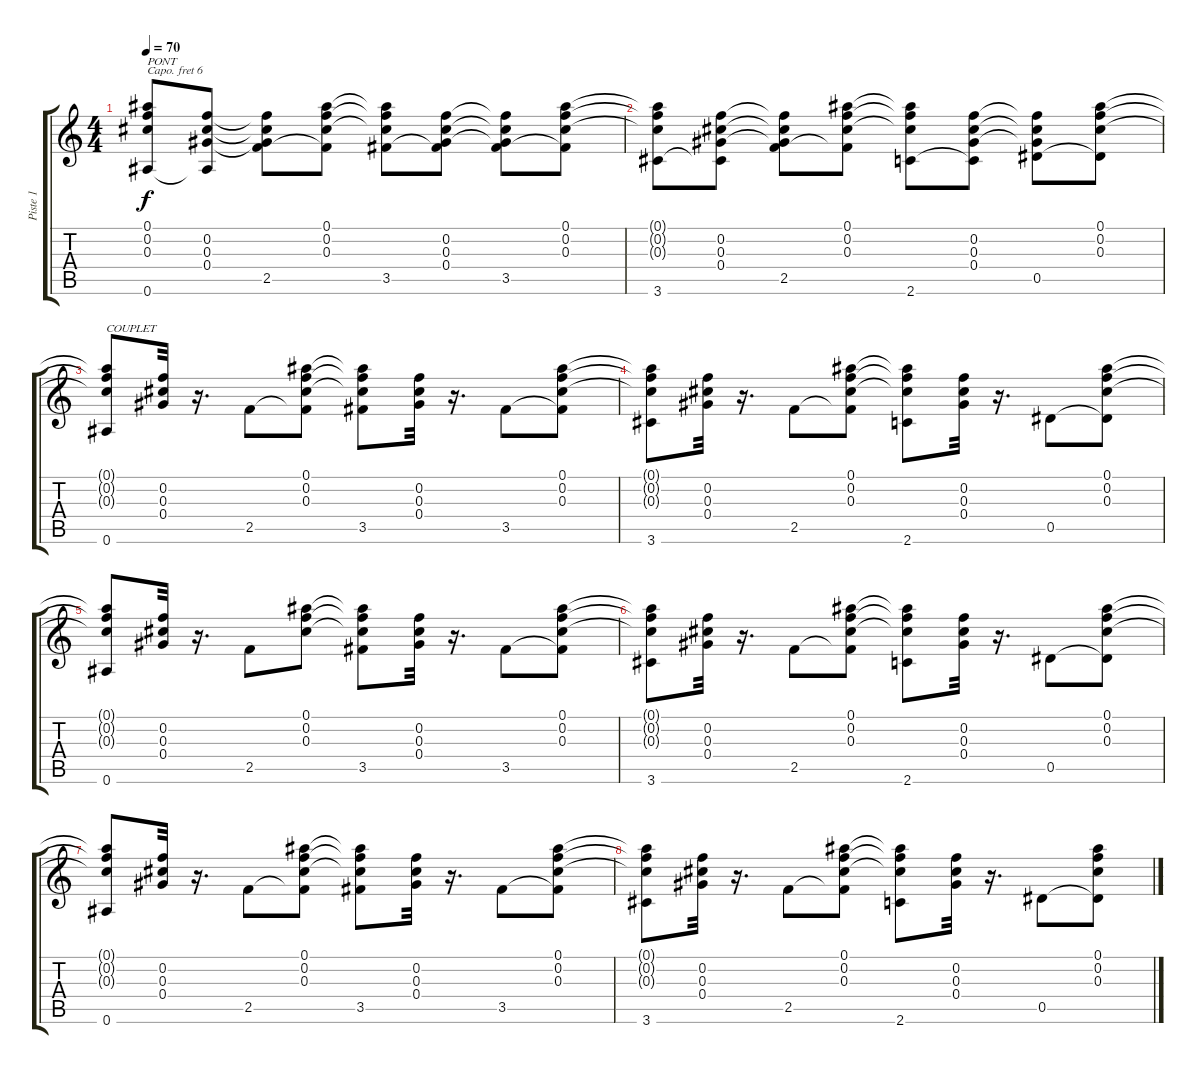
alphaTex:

\track ("Piste 1" "Piste 1") {instrument acousticguitarnylon}
\staff {score tabs}
\capo 6
\tuning (E4 B3 G3 D3 A2 E2) {hide}
\ts (4 4)
\tempo 70
\clef g2
\ks c
(0.1{t} 0.2{t} 0.3{t} 0.6).8{txt "PONT" dy f} (0.2 0.3 0.4 0.6{t}).8 (0.2{t} 0.3{t} 0.4{t} 2.5).8 (0.1 0.2 0.3 2.5{t}).8 (0.1{t} 0.2{t} 0.3{t} 3.5).8 (0.2 0.3 0.4 3.5{t}).8 (0.2{t} 0.3{t} 0.4{t} 3.5).8 (0.1 0.2 0.3 3.5{t}).8 |
(0.1{t} 0.2{t} 0.3{t} 3.6).8 (0.2 0.3 0.4 3.6{t}).8 (0.2{t} 0.3{t} 0.4{t} 2.5).8 (0.1 0.2 0.3 2.5{t}).8 (0.1{t} 0.2{t} 0.3{t} 2.6).8 (0.2 0.3 0.4 2.6{t}).8 (0.2{t} 0.3{t} 0.4{t} 0.5).8 (0.1 0.2 0.3 0.5{t}).8 |
(0.1{t} 0.2{t} 0.3{t} 0.6).8{txt "COUPLET"} (0.2 0.3 0.4).32 r.16{d} 2.5.8 (0.1 0.2 0.3 2.5{t}).8 (0.1{t} 0.2{t} 0.3{t} 3.5).8 (0.2 0.3 0.4).32 r.16{d} 3.5.8 (0.1 0.2 0.3 3.5{t}).8 |
(0.1{t} 0.2{t} 0.3{t} 3.6).8 (0.2 0.3 0.4).32 r.16{d} 2.5.8 (0.1 0.2 0.3 2.5{t}).8 (0.1{t} 0.2{t} 0.3{t} 2.6).8 (0.2 0.3 0.4).32 r.16{d} 0.5.8 (0.1 0.2 0.3 0.5{t}).8 |
(0.1{t} 0.2{t} 0.3{t} 0.6).8 (0.2 0.3 0.4).32 r.16{d} 2.5.8 (0.1 0.2 0.3).8 (0.1{t} 0.2{t} 0.3{t} 3.5).8 (0.2 0.3 0.4).32 r.16{d} 3.5.8 (0.1 0.2 0.3 3.5{t}).8 |
(0.1{t} 0.2{t} 0.3{t} 3.6).8 (0.2 0.3 0.4).32 r.16{d} 2.5.8 (0.1 0.2 0.3 2.5{t}).8 (0.1{t} 0.2{t} 0.3{t} 2.6).8 (0.2 0.3 0.4).32 r.16{d} 0.5.8 (0.1 0.2 0.3 0.5{t}).8 |
(0.1{t} 0.2{t} 0.3{t} 0.6).8 (0.2 0.3 0.4).32 r.16{d} 2.5.8 (0.1 0.2 0.3 2.5{t}).8 (0.1{t} 0.2{t} 0.3{t} 3.5).8 (0.2 0.3 0.4).32 r.16{d} 3.5.8 (0.1 0.2 0.3 3.5{t}).8 |
(0.1{t} 0.2{t} 0.3{t} 3.6).8 (0.2 0.3 0.4).32 r.16{d} 2.5.8 (0.1 0.2 0.3 2.5{t}).8 (0.1{t} 0.2{t} 0.3{t} 2.6).8 (0.2 0.3 0.4).32 r.16{d} 0.5.8 (0.1 0.2 0.3 0.5{t}).8
